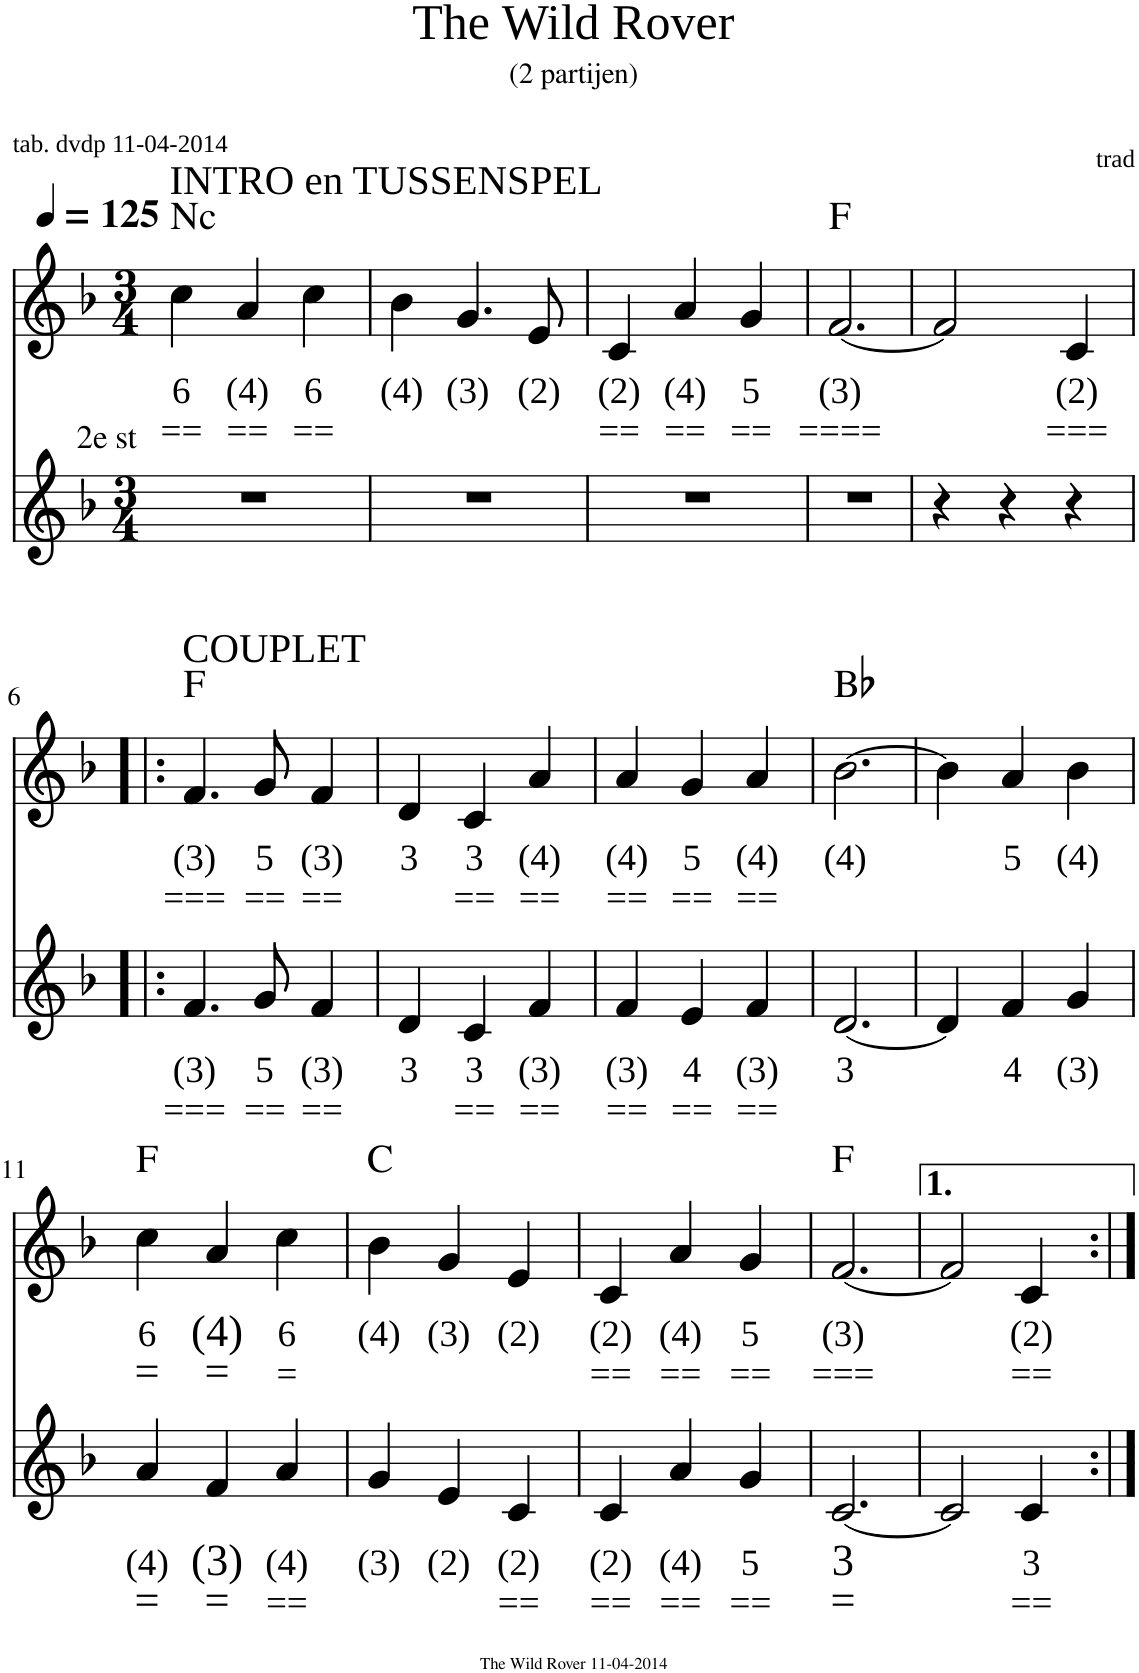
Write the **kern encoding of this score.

**kern	**text	**text	**kern	**text	**text	**harte
*part2	*part2	*part2	*part1	*part1	*part1	*part1
*staff2	*staff2	*staff2	*staff1	*staff1	*staff1	*
*I"Voice	*	*	*I"Voice	*	*	*
*clefG2	*	*	*clefG2	*	*	*
*k[b-]	*	*	*k[b-]	*	*	*
*M3/4	*	*	*M3/4	*	*	*
*MM125	*	*	*MM125	*	*	*
=1	=1	=1	=1	=1	=1	=1
!	!	!	!LO:TX:a:t=INTRO en TUSSENSPEL	!	!	!
!LO:TX:a:t=2e st	!	!	!	!	!	!
!	!	!	!	!LO:LY:b	!LO:LY:b	!LO:H:kt=Nc
2.r	.	.	4cc\	6	==	N
!	!	!	!	!LO:LY:b	!LO:LY:b	!
.	.	.	4a/	(4)	==	.
!	!	!	!	!LO:LY:b	!LO:LY:b	!
.	.	.	4cc\	6	==	.
=2	=2	=2	=2	=2	=2	=2
!	!	!	!	!LO:LY:b	!	!
2.r	.	.	4b-\	(4)	.	.
!	!	!	!	!LO:LY:b	!	!
.	.	.	4.g/	(3)	.	.
!	!	!	!	!LO:LY:b	!	!
.	.	.	8e/	(2)	.	.
=3	=3	=3	=3	=3	=3	=3
!	!	!	!	!LO:LY:b	!LO:LY:b	!
2.r	.	.	4c/	(2)	==	.
!	!	!	!	!LO:LY:b	!LO:LY:b	!
.	.	.	4a/	(4)	==	.
!	!	!	!	!LO:LY:b	!LO:LY:b	!
.	.	.	4g/	5	==	.
=4	=4	=4	=4	=4	=4	=4
!	!	!	!	!LO:LY:b	!LO:LY:b	!
2.r	.	.	[2.f/	(3)	====	F:maj
=5	=5	=5	=5	=5	=5	=5
4r	.	.	2f/]	.	.	.
4r	.	.	.	.	.	.
!	!	!	!	!LO:LY:b	!LO:LY:b	!
4r	.	.	4c/	(2)	===	.
!!LO:LB:g=z
=6!|:	=6!|:	=6!|:	=6!|:	=6!|:	=6!|:	=6!|:
!	!	!	!LO:TX:a:t=COUPLET	!	!	!
!	!LO:LY:b	!LO:LY:b	!	!LO:LY:b	!LO:LY:b	!
4.f/	(3)	===	4.f/	(3)	===	F:maj
!	!LO:LY:b	!LO:LY:b	!	!LO:LY:b	!LO:LY:b	!
8g/	5	==	8g/	5	==	.
!	!LO:LY:b	!LO:LY:b	!	!LO:LY:b	!LO:LY:b	!
4f/	(3)	==	4f/	(3)	==	.
=7	=7	=7	=7	=7	=7	=7
!	!LO:LY:b	!	!	!LO:LY:b	!	!
4d/	3	.	4d/	3	.	.
!	!LO:LY:b	!LO:LY:b	!	!LO:LY:b	!LO:LY:b	!
4c/	3	==	4c/	3	==	.
!	!LO:LY:b	!LO:LY:b	!	!LO:LY:b	!LO:LY:b	!
4f/	(3)	==	4a/	(4)	==	.
=8	=8	=8	=8	=8	=8	=8
!	!LO:LY:b	!LO:LY:b	!	!LO:LY:b	!LO:LY:b	!
4f/	(3)	==	4a/	(4)	==	.
!	!LO:LY:b	!LO:LY:b	!	!LO:LY:b	!LO:LY:b	!
4e/	4	==	4g/	5	==	.
!	!LO:LY:b	!LO:LY:b	!	!LO:LY:b	!LO:LY:b	!
4f/	(3)	==	4a/	(4)	==	.
=9	=9	=9	=9	=9	=9	=9
!	!LO:LY:b	!	!	!LO:LY:b	!	!
[2.d/	3	.	[2.b-\	(4)	.	Bb:maj
=10	=10	=10	=10	=10	=10	=10
4d/]	.	.	4b-\]	.	.	.
!	!LO:LY:b	!	!	!LO:LY:b	!	!
4f/	4	.	4a/	5	.	.
!	!LO:LY:b	!	!	!LO:LY:b	!	!
4g/	(3)	.	4b-\	(4)	.	.
!!LO:LB:g=z
=11	=11	=11	=11	=11	=11	=11
!	!LO:LY:b	!LO:LY:b	!	!LO:LY:b	!LO:LY:b	!
4a/	(4)	=	4cc\	6	=	F:maj
!	!LO:LY:b	!LO:LY:b	!	!LO:LY:b	!LO:LY:b	!
4f/	(3)	=	4a/	(4)	=	.
!	!LO:LY:b	!LO:LY:b	!	!LO:LY:b	!LO:LY:b	!
4a/	(4)	==	4cc\	6	=	.
=12	=12	=12	=12	=12	=12	=12
!	!LO:LY:b	!	!	!LO:LY:b	!	!
4g/	(3)	.	4b-\	(4)	.	C:maj
!	!LO:LY:b	!	!	!LO:LY:b	!	!
4e/	(2)	.	4g/	(3)	.	.
!	!LO:LY:b	!LO:LY:b	!	!LO:LY:b	!	!
4c/	(2)	==	4e/	(2)	.	.
=13	=13	=13	=13	=13	=13	=13
!	!LO:LY:b	!LO:LY:b	!	!LO:LY:b	!LO:LY:b	!
4c/	(2)	==	4c/	(2)	==	.
!	!LO:LY:b	!LO:LY:b	!	!LO:LY:b	!LO:LY:b	!
4a/	(4)	==	4a/	(4)	==	.
!	!LO:LY:b	!LO:LY:b	!	!LO:LY:b	!LO:LY:b	!
4g/	5	==	4g/	5	==	.
=14	=14	=14	=14	=14	=14	=14
!	!LO:LY:b	!LO:LY:b	!	!LO:LY:b	!LO:LY:b	!
[2.c/	3	=	[2.f/	(3)	===	F:maj
=15	=15	=15	=15	=15	=15	=15
2c/]	.	.	2f/]	.	.	.
!	!LO:LY:b	!LO:LY:b	!	!LO:LY:b	!LO:LY:b	!
4c/	3	==	4c/	(2)	==	.
=:|!	=:|!	=:|!	=:|!	=:|!	=:|!	=:|!
*-	*-	*-	*-	*-	*-	*-
